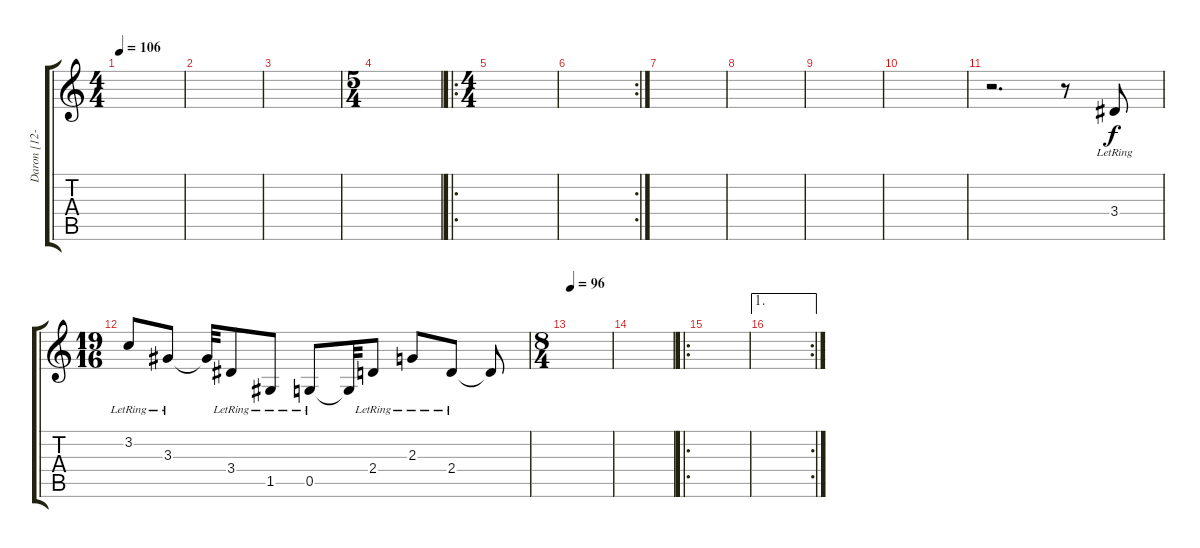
\track ("Daron [12-string acoustic guitar]" "Daron [12-") {instrument acousticguitarsteel}
\staff {score tabs}
\tuning (D4 A3 F3 C3 G2 C2) {hide}
\ts (4 4)
\tempo 106
\clef g2
\ks c
|
|
|
\ts (5 4)
|
\ro
\ts (4 4)
|
\rc 2
|
|
|
|
|
r.2{d} r.8 3.4{lr}.8 |
\ts (19 16)
3.2{lr}.8 3.3{lr}.8 3.3{t}.32 3.4{lr}.8 1.5{lr}.8 0.5{lr}.8 0.5{t}.32 2.4{lr}.8 2.3{lr}.8 2.4{lr}.8 2.4{t}.8 |
\ts (8 4)
\tempo 96
|
|
\ro
|
\ae 1
\rc 2
